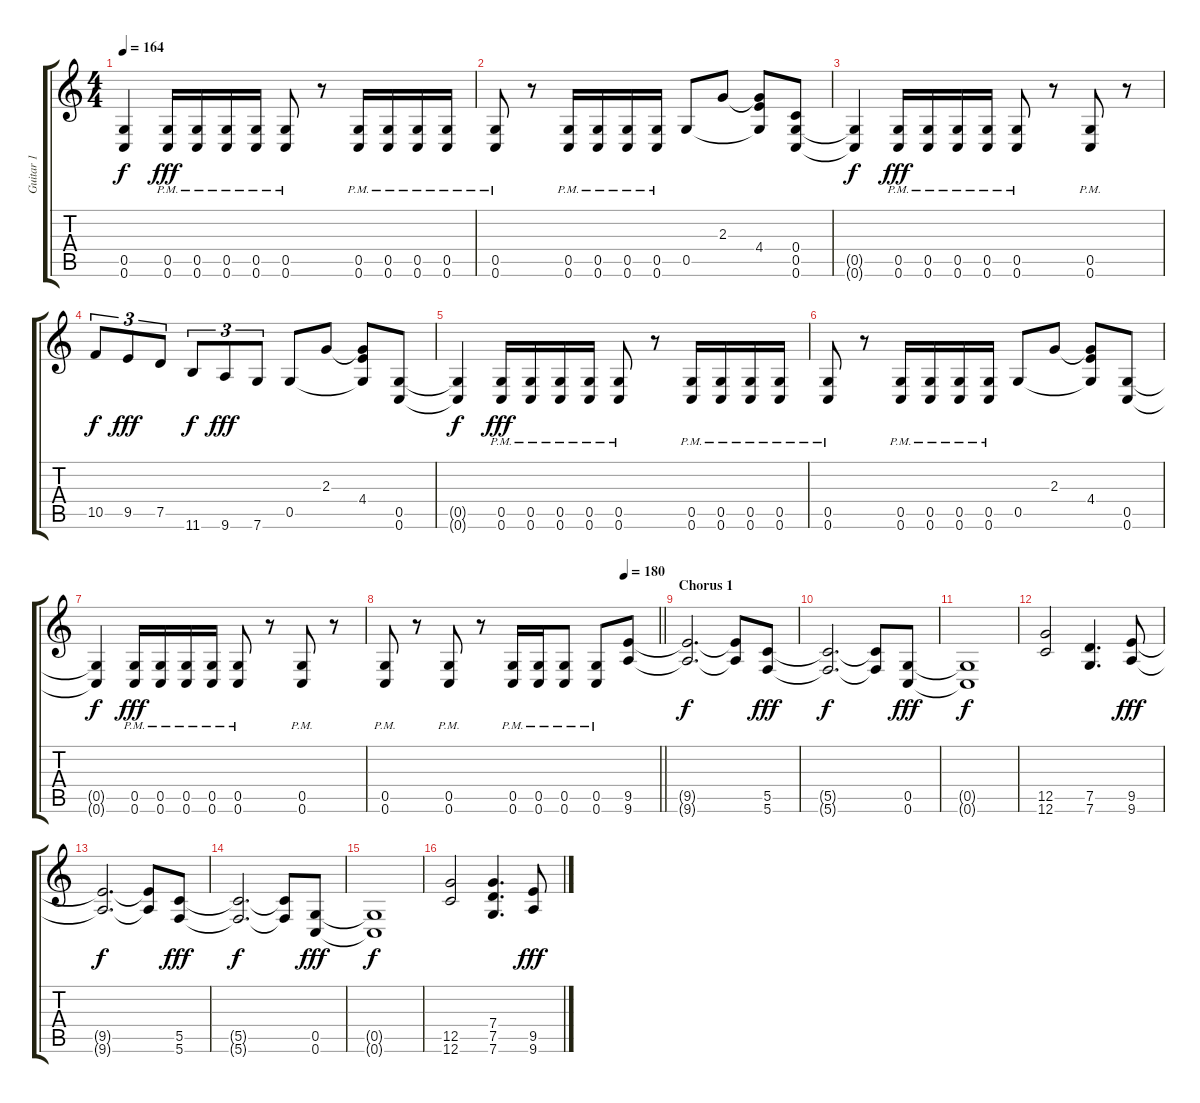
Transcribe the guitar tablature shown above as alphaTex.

\track ("Guitar 1" "Guitar 1") {instrument distortionguitar}
\staff {score tabs}
\tuning (D4 A3 F3 C3 G2 C2) {hide}
\ts (4 4)
\tempo 164
\clef g2
\ks c
(0.5{t} 0.6{t}).4{dy f} (0.5{pm} 0.6{pm}).16{dy fff} (0.5{pm} 0.6{pm}).16 (0.5{pm} 0.6{pm}).16 (0.5{pm} 0.6{pm}).16 (0.5{pm} 0.6{pm}).8 r.8 (0.5{pm} 0.6{pm}).16 (0.5{pm} 0.6).16 (0.5{pm} 0.6{pm}).16 (0.5{pm} 0.6{pm}).16 |
(0.5{pm} 0.6{pm}).8 r.8 (0.5{pm} 0.6{pm}).16 (0.5{pm} 0.6{pm}).16 (0.5{pm} 0.6{pm}).16 (0.5{pm} 0.6{pm}).16 0.5.8 2.3.8 (2.3{t} 4.4 0.5{t}).8 (0.4 0.5 0.6).8 |
(0.5{t} 0.6{t}).4{dy f} (0.5{pm} 0.6{pm}).16{dy fff} (0.5{pm} 0.6{pm}).16 (0.5{pm} 0.6{pm}).16 (0.5{pm} 0.6{pm}).16 (0.5{pm} 0.6{pm}).8 r.8 (0.5{pm} 0.6{pm}).8 r.8 |
10.5.8{tu (3 2) dy f} 9.5.8{tu (3 2) dy fff} 7.5.8{tu (3 2)} 11.6.8{tu (3 2) dy f} 9.6.8{tu (3 2) dy fff} 7.6.8{tu (3 2)} 0.5.8 2.3.8 (2.3{t} 4.4 0.5{t}).8 (0.5 0.6).8 |
(0.5{t} 0.6{t}).4{dy f} (0.5{pm} 0.6).16{dy fff} (0.5{pm} 0.6).16 (0.5{pm} 0.6).16 (0.5{pm} 0.6).16 (0.5{pm} 0.6).8 r.8 (0.5{pm} 0.6).16 (0.5{pm} 0.6).16 (0.5{pm} 0.6).16 (0.5{pm} 0.6).16 |
(0.5{pm} 0.6).8 r.8 (0.5{pm} 0.6).16 (0.5{pm} 0.6).16 (0.5{pm} 0.6).16 (0.5{pm} 0.6).16 0.5.8 2.3.8 (2.3{t} 4.4 0.5{t}).8 (0.5 0.6).8 |
(0.5{t} 0.6{t}).4{dy f} (0.5{pm} 0.6{pm}).16{dy fff} (0.5{pm} 0.6{pm}).16 (0.5{pm} 0.6{pm}).16 (0.5{pm} 0.6{pm}).16 (0.5{pm} 0.6{pm}).8 r.8 (0.5{pm} 0.6{pm}).8 r.8 |
\tempo (180 0.875)
\barLineRight lightlight
(0.5{pm} 0.6{pm}).8 r.8 (0.5{pm} 0.6{pm}).8 r.8 (0.5{pm} 0.6{pm}).16 (0.5{pm} 0.6{pm}).16 (0.5{pm} 0.6{pm}).8 (0.5{pm} 0.6{pm}).8 (9.5 9.6).8 |
\section ("" "Chorus 1")
(9.5{t} 9.6{t}).2{d dy f} (9.5{t} 9.6{t}).8 (5.5 5.6).8{dy fff} |
(5.5{t} 5.6{t}).2{d dy f} (5.5{t} 5.6{t}).8 (0.5 0.6).8{dy fff} |
(0.5{t} 0.6{t}).1{dy f} |
(12.5 12.6).2 (7.5 7.6).4{d} (9.5 9.6).8{dy fff} |
(9.5{t} 9.6{t}).2{d dy f} (9.5{t} 9.6{t}).8 (5.5 5.6).8{dy fff} |
(5.5{t} 5.6{t}).2{d dy f} (5.5{t} 5.6{t}).8 (0.5 0.6).8{dy fff} |
(0.5{t} 0.6{t}).1{dy f} |
(12.5 12.6).2 (7.4 7.5 7.6).4{d} (9.5 9.6).8{dy fff}
